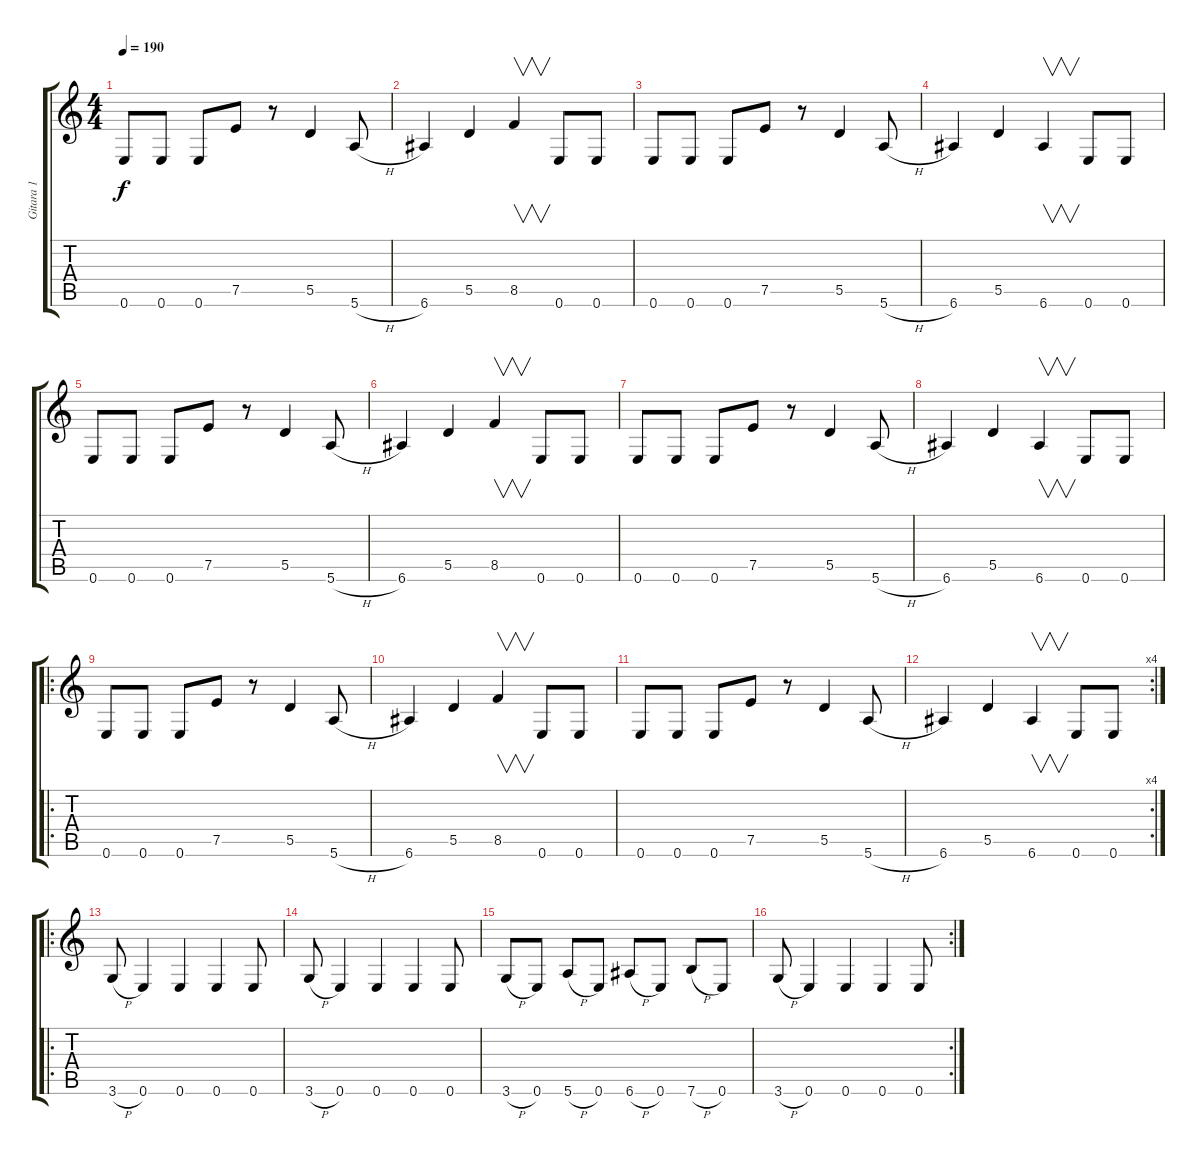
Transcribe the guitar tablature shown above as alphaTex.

\track ("Gitara 1" "Gitara 1") {instrument overdrivenguitar}
\staff {score tabs}
\tuning (E4 B3 G3 D3 A2 E2) {hide}
\ts (4 4)
\tempo 190
\clef g2
\ks c
0.6.8{dy f instrument overdrivenguitar} 0.6.8 0.6.8 7.5.8 r.8 5.5.4 5.6{h}.8 |
6.6.4 5.5.4 8.5.4{v} 0.6.8 0.6.8 |
0.6.8 0.6.8 0.6.8 7.5.8 r.8 5.5.4 5.6{h}.8 |
6.6.4 5.5.4 6.6.4{v} 0.6.8 0.6.8 |
0.6.8 0.6.8 0.6.8 7.5.8 r.8 5.5.4 5.6{h}.8 |
6.6.4 5.5.4 8.5.4{v} 0.6.8 0.6.8 |
0.6.8 0.6.8 0.6.8 7.5.8 r.8 5.5.4 5.6{h}.8 |
6.6.4 5.5.4 6.6.4{v} 0.6.8 0.6.8 |
\ro
0.6.8 0.6.8 0.6.8 7.5.8 r.8 5.5.4 5.6{h}.8 |
6.6.4 5.5.4 8.5.4{v} 0.6.8 0.6.8 |
0.6.8 0.6.8 0.6.8 7.5.8 r.8 5.5.4 5.6{h}.8 |
\rc 4
6.6.4 5.5.4 6.6.4{v} 0.6.8 0.6.8 |
\ro
3.6{h}.8 0.6.4 0.6.4 0.6.4 0.6.8 |
3.6{h}.8 0.6.4 0.6.4 0.6.4 0.6.8 |
3.6{h}.8 0.6.8 5.6{h}.8 0.6.8 6.6{h}.8 0.6.8 7.6{h}.8 0.6.8 |
\rc 2
3.6{h}.8 0.6.4 0.6.4 0.6.4 0.6.8
